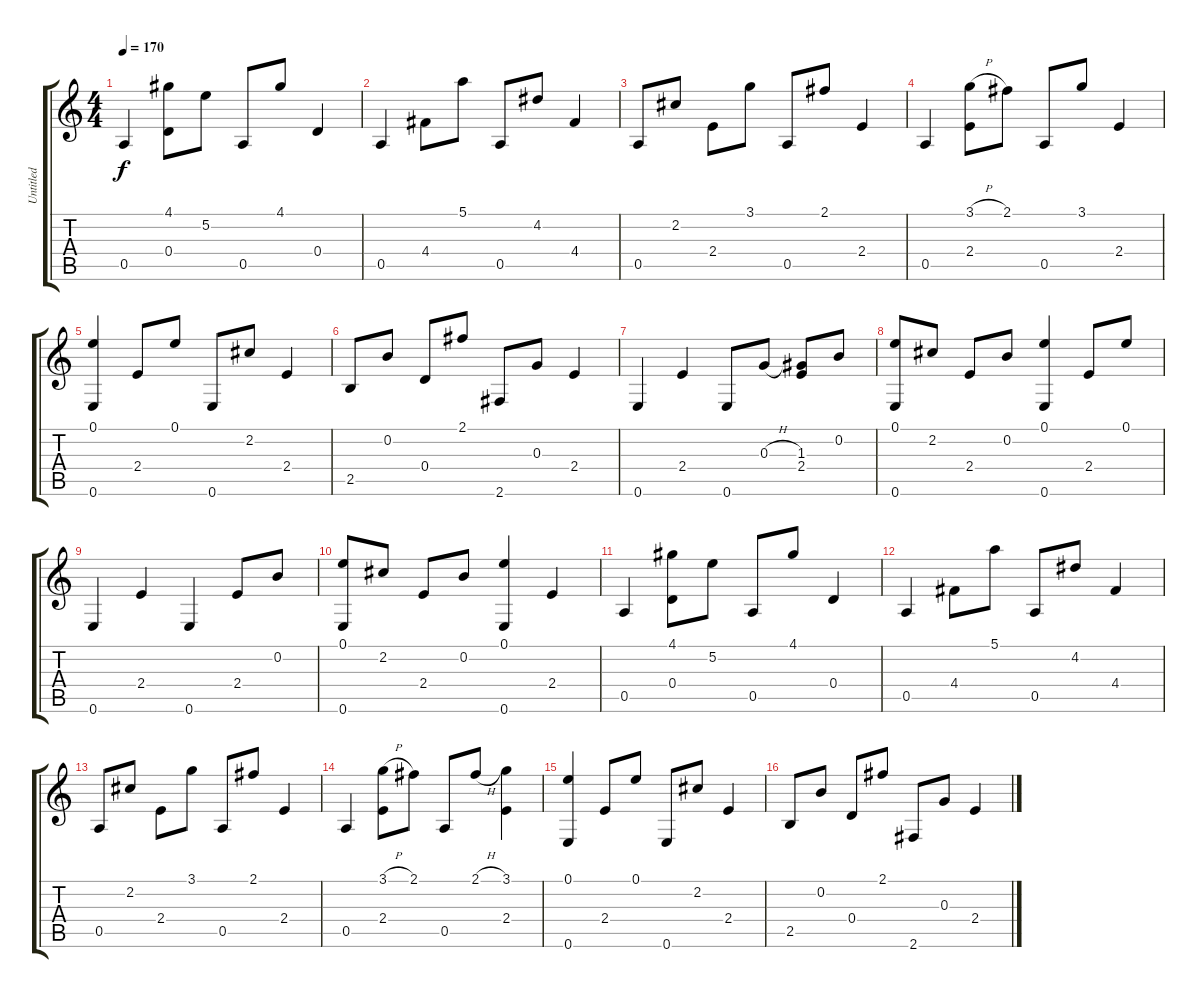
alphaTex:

\track ("Untitled" "Untitled") {instrument acousticguitarnylon}
\staff {score tabs}
\tuning (E4 B3 G3 D3 A2 E2) {hide}
\ts (4 4)
\tempo 170
\clef g2
\ks c
0.5.4{dy f} (4.1 0.4).8 5.2.8 0.5.8 4.1.8 0.4.4 |
0.5.4 4.4.8 5.1.8 0.5.8 4.2.8 4.4.4 |
0.5.8 2.2.8 2.4.8 3.1.8 0.5.8 2.1.8 2.4.4 |
0.5.4 (3.1{h} 2.4).8 2.1.8 0.5.8 3.1.8 2.4.4 |
(0.1 0.6).4 2.4.8 0.1.8 0.6.8 2.2.8 2.4.4 |
2.5.8 0.2.8 0.4.8 2.1.8 2.6.8 0.3.8 2.4.4 |
0.6.4 2.4.4 0.6.8 0.3{h}.8 (1.3 2.4).8 0.2.8 |
(0.1 0.6).8 2.2.8 2.4.8 0.2.8 (0.1 0.6).4 2.4.8 0.1.8 |
0.6.4 2.4.4 0.6.4 2.4.8 0.2.8 |
(0.1 0.6).8 2.2.8 2.4.8 0.2.8 (0.1 0.6).4 2.4.4 |
0.5.4 (4.1 0.4).8 5.2.8 0.5.8 4.1.8 0.4.4 |
0.5.4 4.4.8 5.1.8 0.5.8 4.2.8 4.4.4 |
0.5.8 2.2.8 2.4.8 3.1.8 0.5.8 2.1.8 2.4.4 |
0.5.4 (3.1{h} 2.4).8 2.1.8 0.5.8 2.1{h}.8 (3.1 2.4).4 |
(0.1 0.6).4 2.4.8 0.1.8 0.6.8 2.2.8 2.4.4 |
2.5.8 0.2.8 0.4.8 2.1.8 2.6.8 0.3.8 2.4.4
